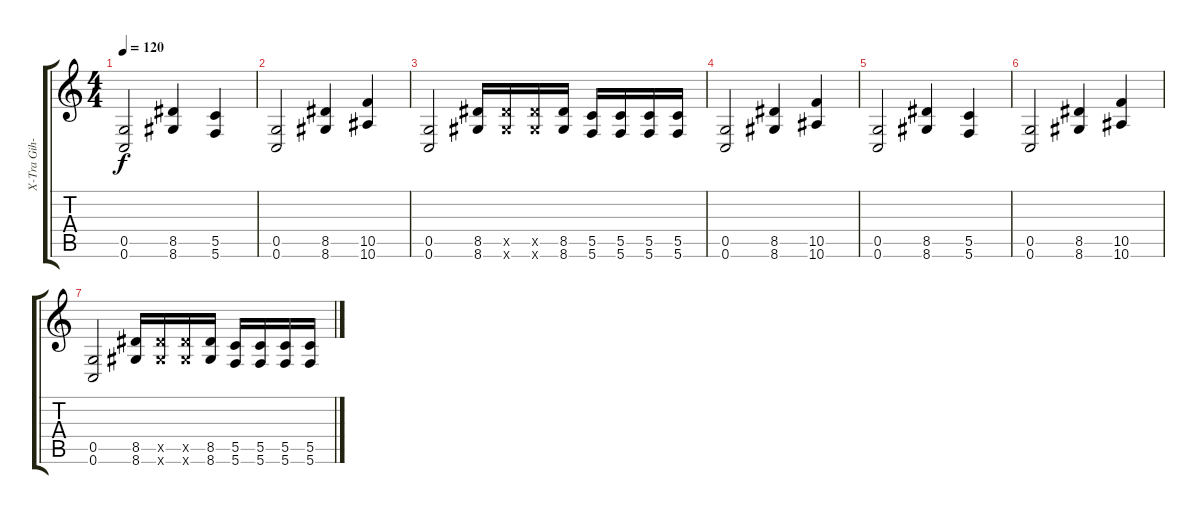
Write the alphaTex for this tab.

\track ("X-Tra Gih-Tur" "X-Tra Gih-") {instrument distortionguitar}
\staff {score tabs}
\tuning (D4 A3 F3 C3 G2 C2) {hide}
\ts (4 4)
\tempo 120
\clef g2
\ks c
(0.5 0.6).2{dy f} (8.5 8.6).4 (5.5 5.6).4 |
(0.5 0.6).2 (8.5 8.6).4 (10.5 10.6).4 |
(0.5 0.6).2 (8.5 8.6).16 (8.5{x} 8.6{x}).16 (8.5{x} 8.6{x}).16 (8.5 8.6).16 (5.5 5.6).16 (5.5 5.6).16 (5.5 5.6).16 (5.5 5.6).16 |
(0.5 0.6).2 (8.5 8.6).4 (10.5 10.6).4 |
(0.5 0.6).2 (8.5 8.6).4 (5.5 5.6).4 |
(0.5 0.6).2 (8.5 8.6).4 (10.5 10.6).4 |
(0.5 0.6).2 (8.5 8.6).16 (8.5{x} 8.6{x}).16 (8.5{x} 8.6{x}).16 (8.5 8.6).16 (5.5 5.6).16 (5.5 5.6).16 (5.5 5.6).16 (5.5 5.6).16
